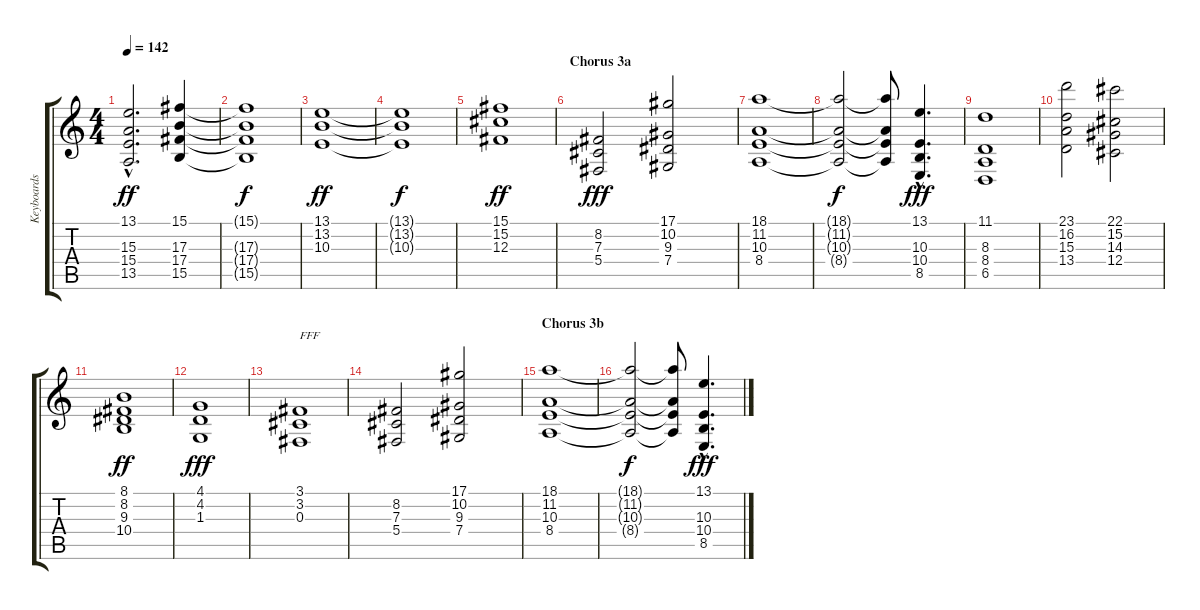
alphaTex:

\track ("Keyboards" "Keyboards") {instrument stringensemble1}
\staff {score tabs}
\tuning (Eb4 Bb3 Gb3 Db3 Ab2 Eb2) {hide}
\ts (4 4)
\tempo 142
\clef g2
\ks c
(13.1{hac} 15.3{hac} 15.4{hac} 13.5{hac}).2{d dy ff} (15.1 17.3 17.4 15.5).4 |
(15.1{t} 17.3{t} 17.4{t} 15.5{t}).1{dy f} |
(13.1 13.2 10.3).1{dy ff} |
(13.1{t} 13.2{t} 10.3{t}).1{dy f} |
(15.1 15.2 12.3).1{dy ff} |
\section ("" "Chorus 3a")
(8.2 7.3 5.4).2{dy fff} (17.1 10.2 9.3 7.4).2 |
(18.1 11.2 10.3 8.4).1 |
(18.1{t} 11.2{t} 10.3{t} 8.4{t}).2{dy f} (18.1{t} 11.2{t} 10.3{t} 8.4{t}).8 (13.1{hac} 10.3{hac} 10.4{hac} 8.5{hac}).4{d dy fff} |
(11.1 8.3 8.4 6.5).1 |
(23.1 16.2 15.3 13.4).2 (22.1 15.2 14.3 12.4).2 |
(8.1 8.2 9.3 10.4).1{dy ff} |
(4.1 4.2 1.3).1{dy fff} |
(3.1 3.2 0.3).1{txt "FFF"} |
(8.2 7.3 5.4).2 (17.1 10.2 9.3 7.4).2 |
\section ("" "Chorus 3b")
(18.1 11.2 10.3 8.4).1 |
(18.1{t} 11.2{t} 10.3{t} 8.4{t}).2{dy f} (18.1{t} 11.2{t} 10.3{t} 8.4{t}).8 (13.1{hac} 10.3{hac} 10.4{hac} 8.5{hac}).4{d dy fff}
